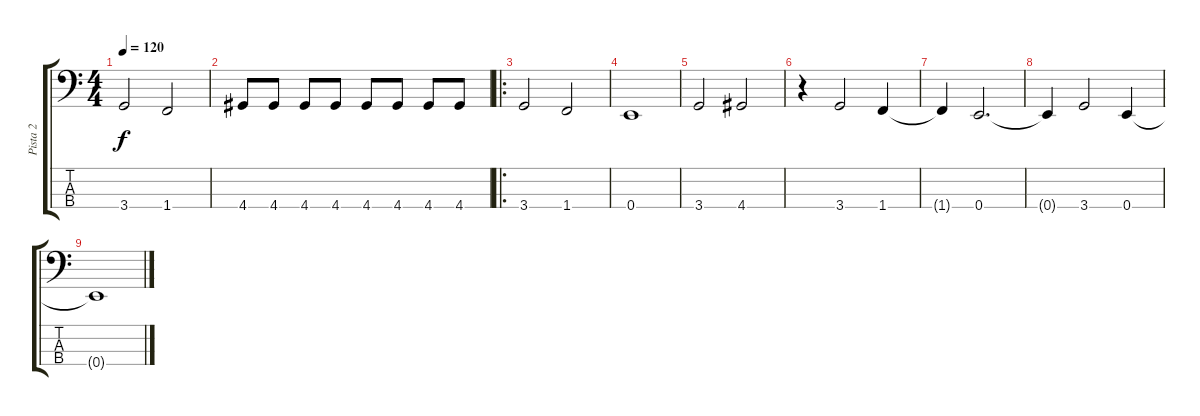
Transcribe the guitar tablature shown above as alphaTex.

\track ("Pista 2" "Pista 2") {instrument electricbasspick}
\staff {score tabs}
\tuning (G2 D2 A1 E1) {hide}
\ts (4 4)
\tempo 120
\clef f4
\ks c
3.4.2{dy f} 1.4.2 |
4.4.8 4.4.8 4.4.8 4.4.8 4.4.8 4.4.8 4.4.8 4.4.8 |
\ro
3.4.2{instrument electricbasspick} 1.4.2 |
0.4.1 |
3.4.2 4.4.2 |
r.4 3.4.2 1.4.4 |
1.4{t}.4 0.4.2{d} |
0.4{t}.4 3.4.2 0.4.4 |
0.4{t}.1
